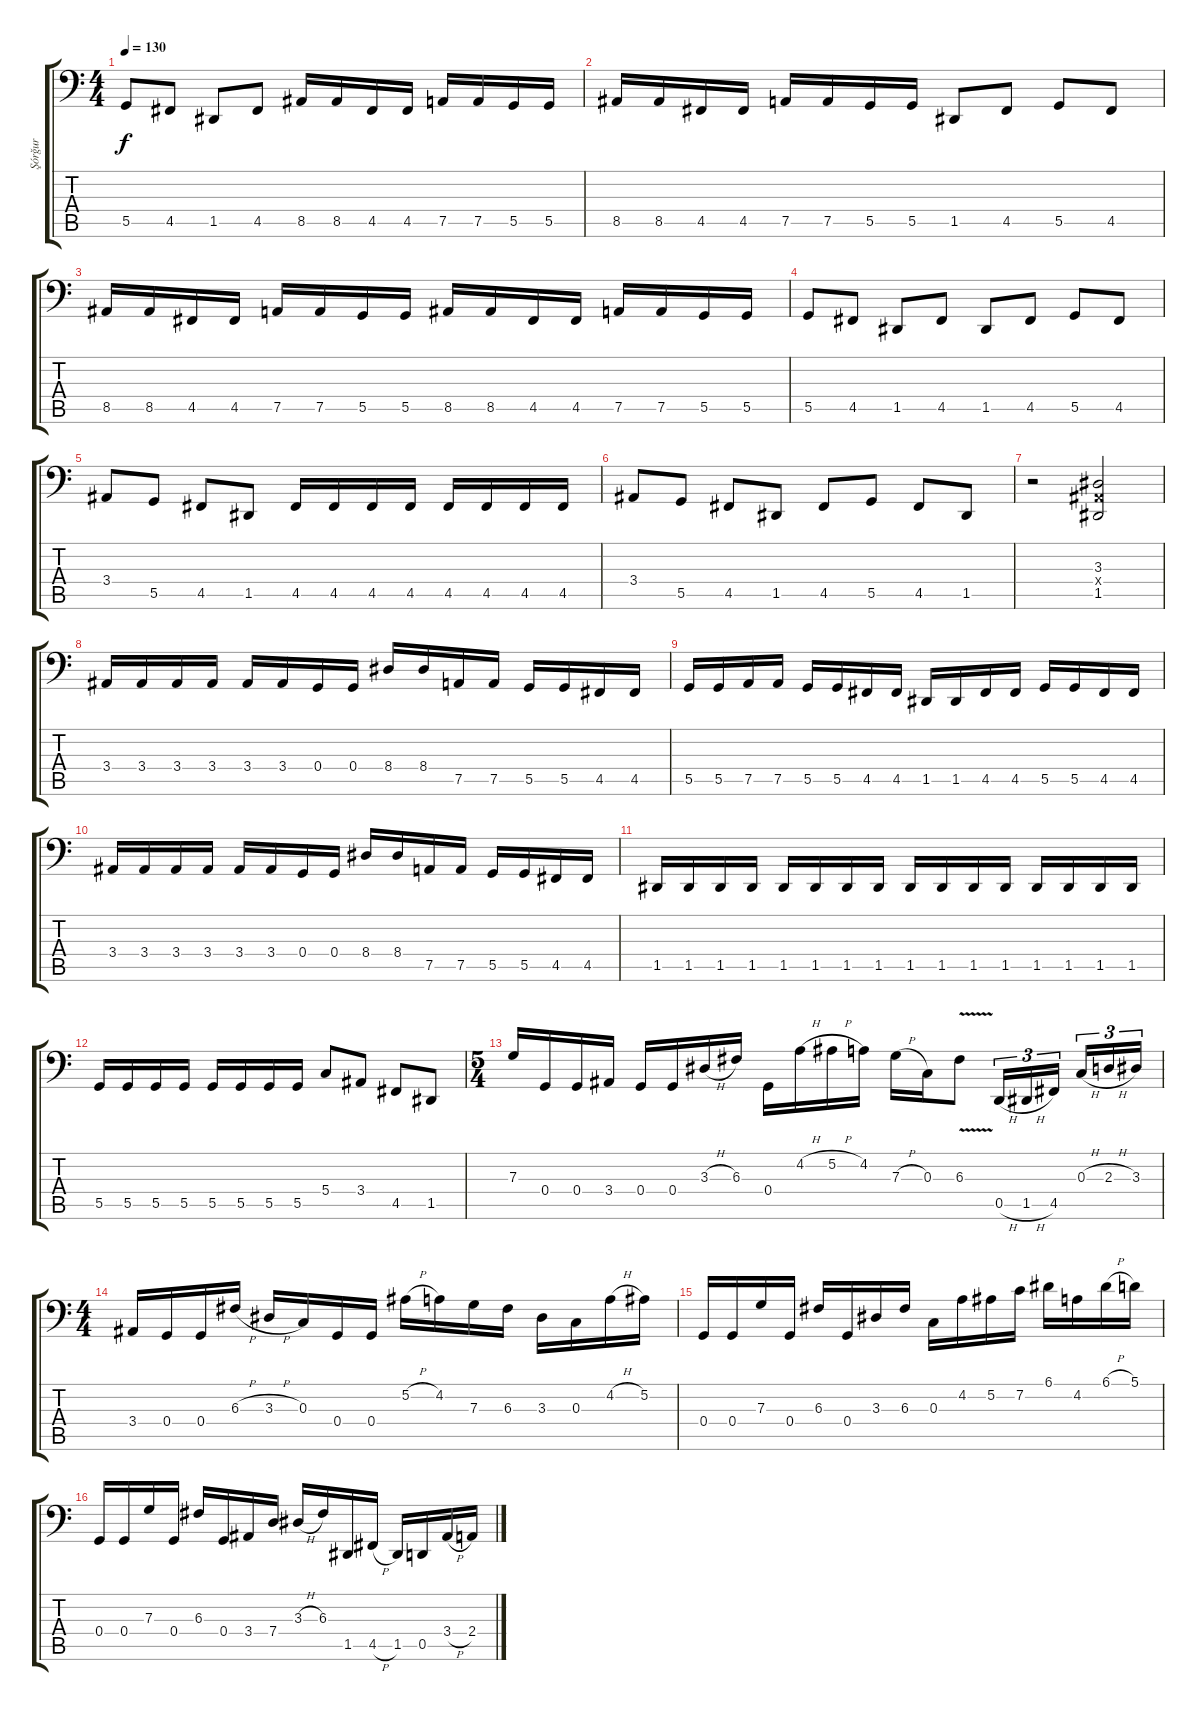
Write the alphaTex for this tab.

\track ("Şórğur" "Şórğur") {instrument distortionguitar}
\staff {score tabs}
\tuning (A2 F2 C2 G1 D1 A0) {hide}
\ts (4 4)
\tempo 130
\clef f4
\ks c
5.5.8{dy f} 4.5.8 1.5.8 4.5.8 8.5.16 8.5.16 4.5.16 4.5.16 7.5.16 7.5.16 5.5.16 5.5.16 |
8.5.16 8.5.16 4.5.16 4.5.16 7.5.16 7.5.16 5.5.16 5.5.16 1.5.8 4.5.8 5.5.8 4.5.8 |
8.5.16 8.5.16 4.5.16 4.5.16 7.5.16 7.5.16 5.5.16 5.5.16 8.5.16 8.5.16 4.5.16 4.5.16 7.5.16 7.5.16 5.5.16 5.5.16 |
5.5.8 4.5.8 1.5.8 4.5.8 1.5.8 4.5.8 5.5.8 4.5.8 |
3.4.8 5.5.8 4.5.8 1.5.8 4.5.16 4.5.16 4.5.16 4.5.16 4.5.16 4.5.16 4.5.16 4.5.16 |
3.4.8 5.5.8 4.5.8 1.5.8 4.5.8 5.5.8 4.5.8 1.5.8 |
r.2 (3.3 3.4{x} 1.5).2 |
3.4.16 3.4.16 3.4.16 3.4.16 3.4.16 3.4.16 0.4.16 0.4.16 8.4.16 8.4.16 7.5.16 7.5.16 5.5.16 5.5.16 4.5.16 4.5.16 |
5.5.16 5.5.16 7.5.16 7.5.16 5.5.16 5.5.16 4.5.16 4.5.16 1.5.16 1.5.16 4.5.16 4.5.16 5.5.16 5.5.16 4.5.16 4.5.16 |
3.4.16 3.4.16 3.4.16 3.4.16 3.4.16 3.4.16 0.4.16 0.4.16 8.4.16 8.4.16 7.5.16 7.5.16 5.5.16 5.5.16 4.5.16 4.5.16 |
1.5.16 1.5.16 1.5.16 1.5.16 1.5.16 1.5.16 1.5.16 1.5.16 1.5.16 1.5.16 1.5.16 1.5.16 1.5.16 1.5.16 1.5.16 1.5.16 |
5.5.16 5.5.16 5.5.16 5.5.16 5.5.16 5.5.16 5.5.16 5.5.16 5.4.8 3.4.8 4.5.8 1.5.8 |
\ts (5 4)
7.3.16 0.4.16 0.4.16 3.4.16 0.4.16 0.4.16 3.3{h}.16 6.3.16 0.4.16 4.2{h}.16 5.2{h}.16 4.2.16 7.3{h}.16 0.3.16 6.3{v}.8 0.5{h}.16{tu (3 2)} 1.5{h}.16{tu (3 2)} 4.5.16{tu (3 2) beam splitsecondary} 0.3{h}.16{tu (3 2)} 2.3{h}.16{tu (3 2)} 3.3.16{tu (3 2)} |
\ts (4 4)
3.4.16 0.4.16 0.4.16 6.3{h}.16 3.3{h}.16 0.3.16 0.4.16 0.4.16 5.2{h}.16 4.2.16 7.3.16 6.3.16 3.3.16 0.3.16 4.2{h}.16 5.2.16 |
0.4.16 0.4.16 7.3.16 0.4.16 6.3.16 0.4.16 3.3.16 6.3.16 0.3.16 4.2.16 5.2.16 7.2.16 6.1.16 4.2.16 6.1{h}.16 5.1.16 |
0.4.16 0.4.16 7.3.16 0.4.16 6.3.16 0.4.16 3.4.16 7.4.16 3.3{h}.16 6.3.16 1.5.16 4.5{h}.16 1.5.16 0.5.16 3.4{h}.16 2.4.16
